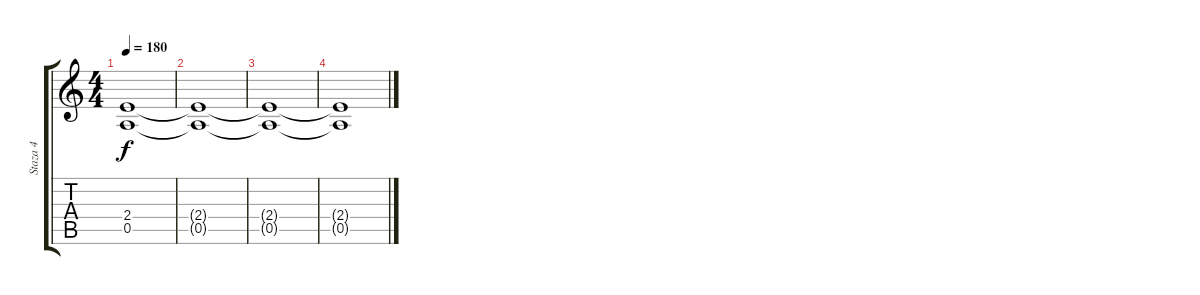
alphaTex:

\track ("Staza 4" "Staza 4") {instrument acousticguitarsteel}
\staff {score tabs}
\tuning (E4 B3 G3 D3 A2 E2) {hide}
\ts (4 4)
\tempo 180
\clef g2
\ks c
(2.4 0.5).1{dy f instrument distortionguitar} |
(2.4{t} 0.5{t}).1 |
(2.4{t} 0.5{t}).1 |
(2.4{t} 0.5{t}).1
